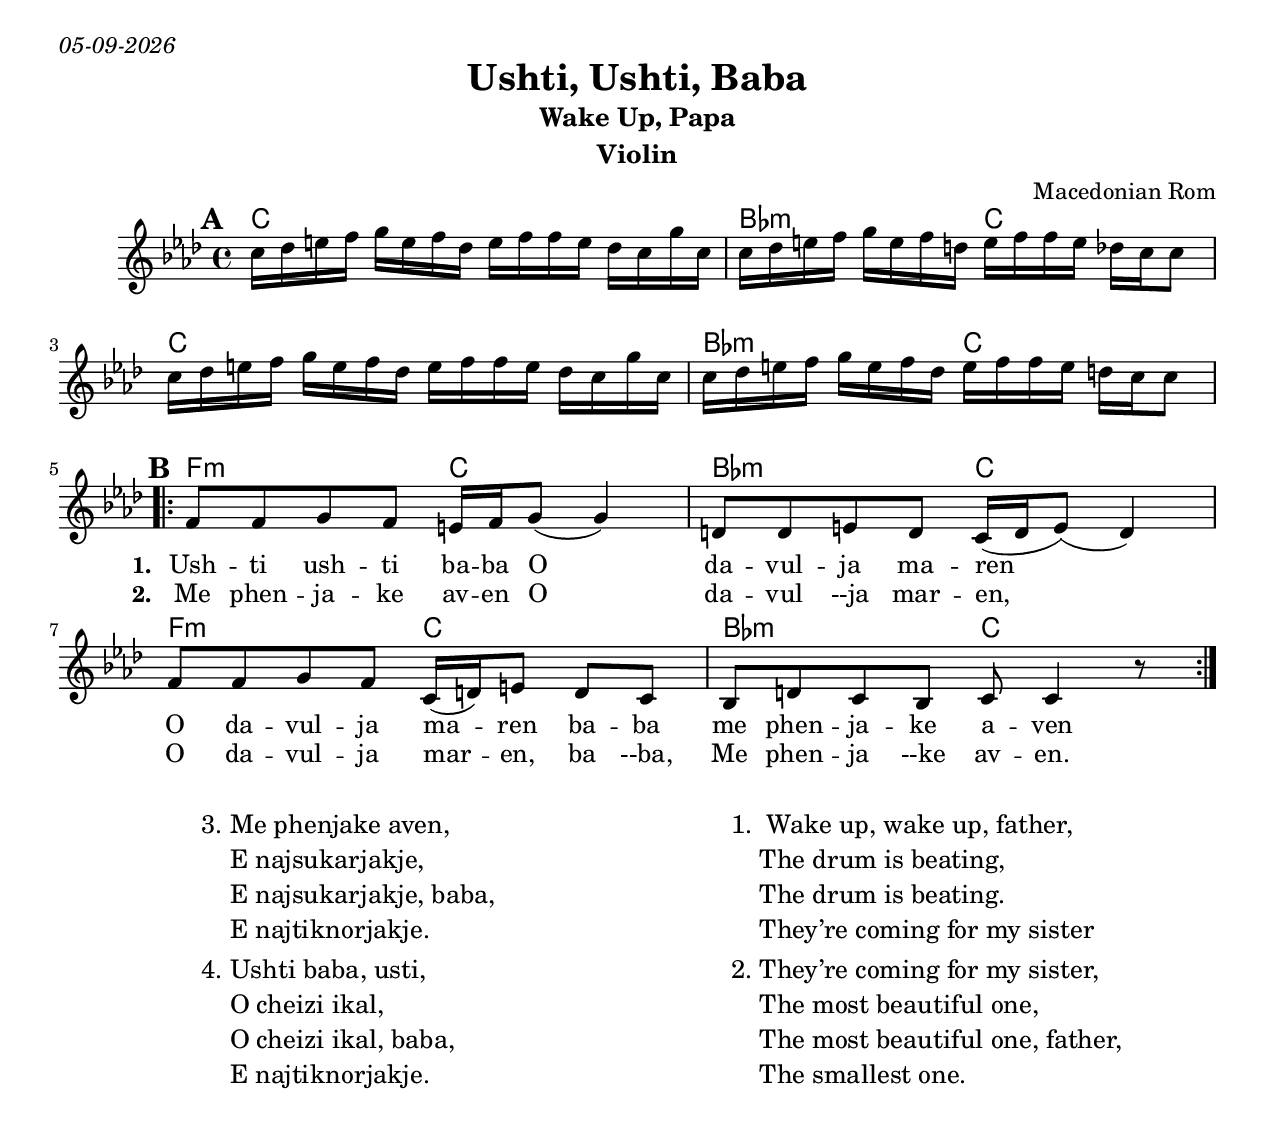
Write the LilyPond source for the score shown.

\version "2.18.0"
\include "english.ly"
\paper{
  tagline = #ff
  print-all-headers = ##t
  #(set-paper-size "letter")
}
date = #(strftime "%d-%m-%Y" (localtime (current-time)))

\markup{ \italic{ \date }  }

%\markup{ Got something to say? }

global = {
  \clef treble
  \key f \minor
  \time 4/4
  \set Score.markFormatter = #format-mark-box-alphabet
}

%#################################### Melody ########################
%melody =  \transpose c d \relative c' {  %transpose for clarinet
melody = \relative c'' {
  \global
  %\partial 16*3 a16 d f   %lead in notes
  \mark \default
  % top line

  c16 df e f  g e f df e f f e df c g' c, |
  c df e f  g e f d  e f f e df c c8|
  c16 df e f g e f df  e f f e  df c g' c,|
  c16 df e f g e f df  e f f e  d c c8|

  \break
  \repeat volta 2{
    %bottom Line
    \mark \default
    f,8 f g f e16 f g8(g4)|
    % f8 f g f e16(f g8) (g4)    top line m2
    d8 d e d c16(d e8)(d4)  %more stuff
    f8 f g f c16(d) e8 d c |
    bf8 d c bf c c4 r8|
  }

}


%################################# Lyrics #####################
\addlyrics{
  \repeat unfold 62{\skip 2}
  \set stanza = #"1. "
  Ush -- ti ush -- ti ba -- ba
  O da -- vul -- ja ma -- ren
  O da -- vul -- ja ma -- ren ba -- ba me phen  -- ja -- ke a -- ven
}
\addlyrics{
  \repeat unfold 62{\skip 2}
  \set stanza = #"2. "
  Me phen -- ja -- ke av -- en
  O da -- vul --ja mar -- en,
  O da -- vul -- ja mar -- en, ba --ba,
  Me phen -- ja --ke av -- en.
}
%################################# Chords #######################
harmonies = \chordmode {
  c1 bf2:m c2
  c1 bf2:m c2
  %b
  f2:m c2
  bf2:m c2
  f2:m c2
  bf2:m c2
}

\score {
  <<
    \new ChordNames {
      \set chordChanges = ##f
      \harmonies
    }
    \new Staff   \melody
  >>
  \header{
    title= "Ushti, Ushti, Baba"
    subtitle="Wake Up, Papa"
    composer= ""
    instrument = "Violin"
    arranger= "Macedonian Rom"
  }
  \midi{\tempo 4 = 120}
  \layout{indent = 1.0\cm}
}

%\markup{\vspace #4}
% more verses:

%\markup{-}

\markup {
  \pad-around #4.0
  \larger

  \fill-line {
    \hspace #0.1 % distance from left margin
    \column {
      \line { "3."
              \column {
                "Me phenjake aven,"
                "E najsukarjakje,"
                "E najsukarjakje, baba,"
                "E najtiknorjakje."
              }
      }
      \hspace #0.2 % vertical distance between verses
      \line { "4."
              \column {
                "Ushti baba, usti,"
                "O cheizi ikal,"
                "O cheizi ikal, baba,"
                "E najtiknorjakje."
              }
      }
    }
    \hspace #0.1  % horiz. distance between columns
    \column {
      \line { "1."
              \column {
                " Wake up, wake up, father,"
                "The drum is beating,"
                "The drum is beating."
                "They’re coming for my sister"
              }
      }
      \hspace #0.2 % distance between verses
      \line { "2."
              \column {
                "They’re coming for my sister,"
                "The most beautiful one,"
                "The most beautiful one, father,"
                "The smallest one."
              }
      }
    }
    \hspace #0.1 % distance to right margin
  }
}


%{
Ushti Ushti, baba
O davulja maren,
O davulja maren, baba,
Me phenjake aven. / x2

Me phenjake aven
O davulja maren,
O davulja maren, baba,
Me phenjake aven. / x2

Me phenjake aven,
E najsukarjakje,
E najsukarjakje, baba,
E najtiknorjakje. / x2

Ushti baba, usti,
O cheizi ikal,
O cheizi ikal, baba,
E najtiknorjakje. / x2

 *********************
Wake up, wake up, father,
The drum is beating,
The drum is beating.
They’re coming for my sister.

They’re coming for my sister,
The most beautiful one,
The most beautiful one, father,
The smallest one.

Wake up, wake up, father,
The dowry is being taken out,
The dowry is being taken out,
The smallest one.

Wake up, wake up, father,
The drum is beating,
The drum is beating,
They’re coming for my sister.

%}
